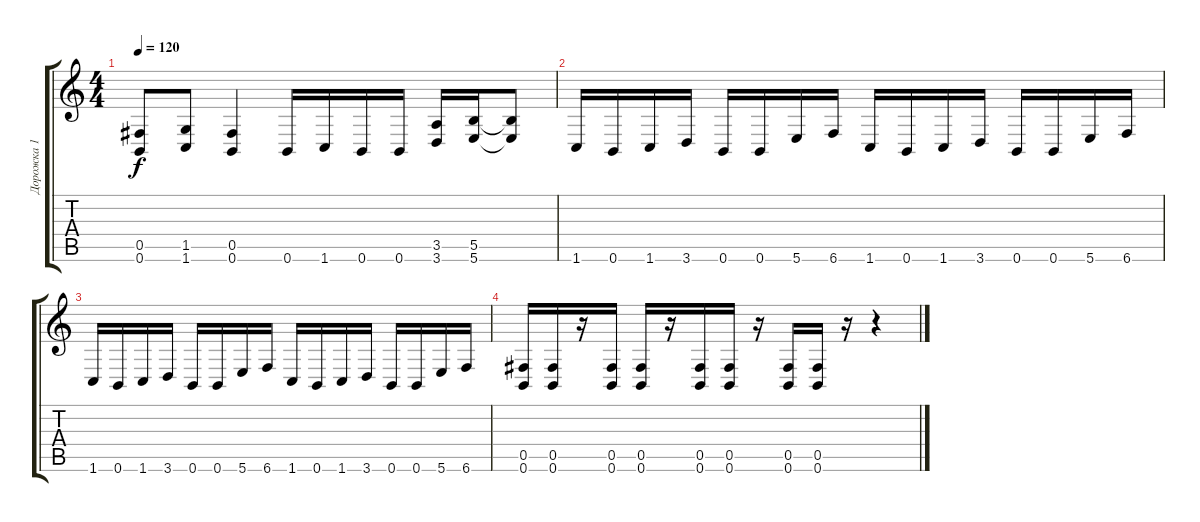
\track ("Дорожка 1" "Дорожка 1") {instrument distortionguitar}
\staff {score tabs}
\tuning (Db4 Ab3 E3 B2 Gb2 B1) {hide}
\ts (4 4)
\tempo 120
\clef g2
\ks c
(0.5{t} 0.6{t}).8{dy f} (1.5 1.6).8 (0.5 0.6).4 0.6.16 1.6.16 0.6.16 0.6.16 (3.5 3.6).16 (5.5 5.6).16 (5.5{t} 5.6{t}).8 |
1.6.16 0.6.16 1.6.16 3.6.16 0.6.16 0.6.16 5.6.16 6.6.16 1.6.16 0.6.16 1.6.16 3.6.16 0.6.16 0.6.16 5.6.16 6.6.16 |
1.6.16 0.6.16 1.6.16 3.6.16 0.6.16 0.6.16 5.6.16 6.6.16 1.6.16 0.6.16 1.6.16 3.6.16 0.6.16 0.6.16 5.6.16 6.6.16 |
(0.5 0.6).16 (0.5 0.6).16 r.16 (0.5 0.6).16 (0.5 0.6).16 r.16 (0.5 0.6).16 (0.5 0.6).16 r.16 (0.5 0.6).16 (0.5 0.6).16 r.16 r.4
